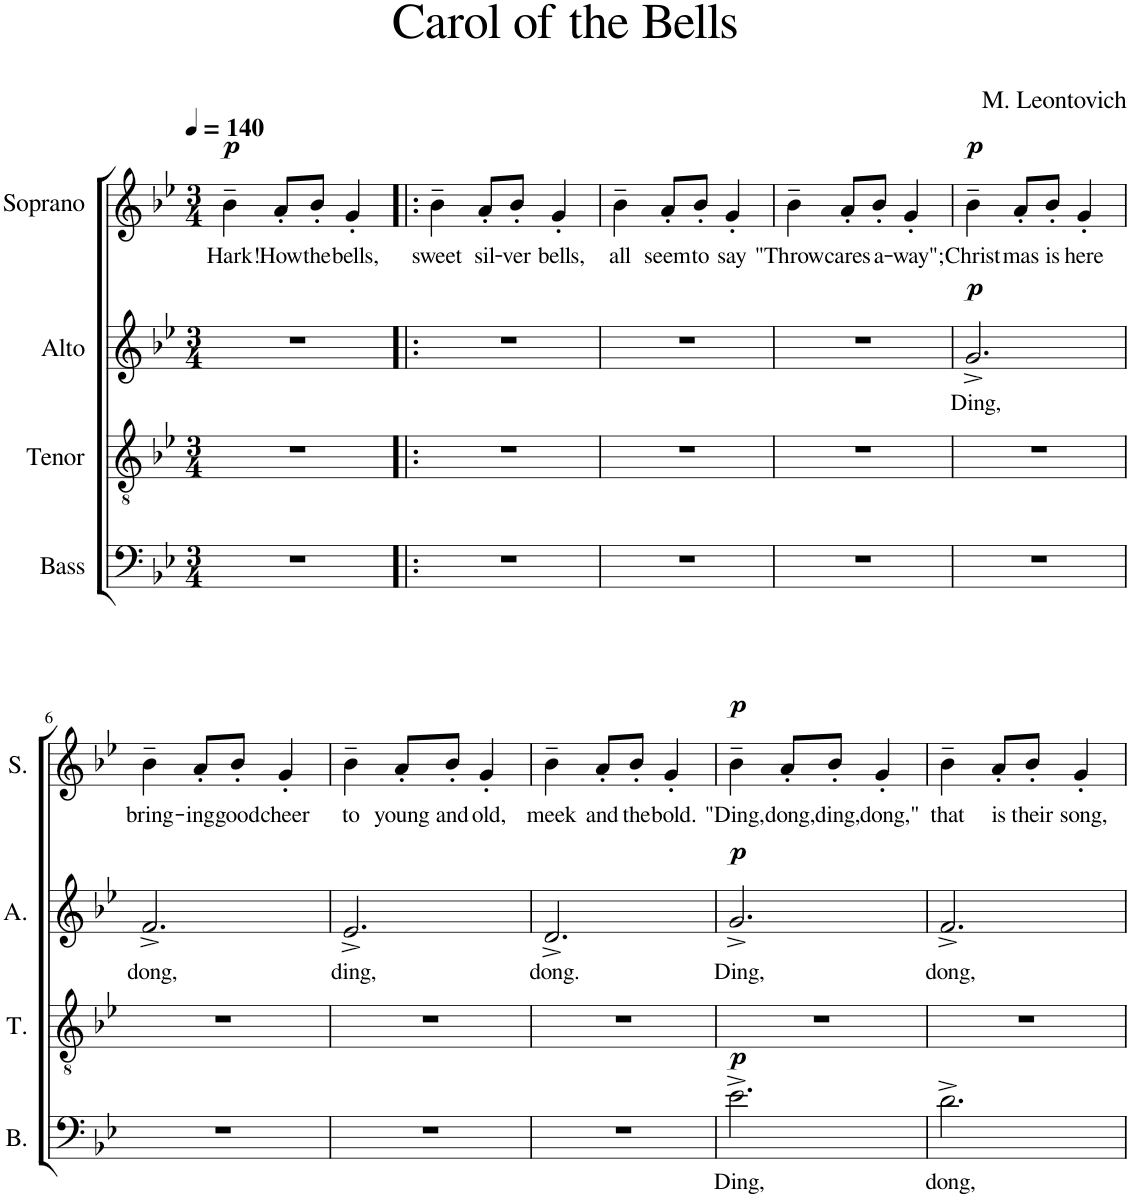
**kern	**text	**dynam	**kern	**kern	**text	**dynam	**kern	**text	**dynam
*part4	*part4	*part4	*part3	*part2	*part2	*part2	*part1	*part1	*part1
*staff4	*staff4	*staff4	*staff3	*staff2	*staff2	*staff2	*staff1	*staff1	*staff1
*I"Bass	*	*	*I"Tenor	*I"Alto	*	*	*I"Soprano	*	*
*I'B.	*	*	*I'T.	*I'A.	*	*	*I'S.	*	*
*clefF4	*	*	*clefGv2	*clefG2	*	*	*clefG2	*	*
*k[b-e-]	*	*	*k[b-e-]	*k[b-e-]	*	*	*k[b-e-]	*	*
*M3/4	*	*	*M3/4	*M3/4	*	*	*M3/4	*	*
*MM140	*	*	*MM140	*MM140	*	*	*MM140	*	*
=1	=1	=1	=1	=1	=1	=1	=1	=1	=1
!	!	!	!	!	!	!	!	!LO:LY:b	!LO:DY:a
2.r	.	.	2.r	2.r	.	.	4b-~\	Hark!	p
!	!	!	!	!	!	!	!	!LO:LY:b	!
.	.	.	.	.	.	.	8a'/L	How	.
!	!	!	!	!	!	!	!	!LO:LY:b	!
.	.	.	.	.	.	.	8b-'/J	the	.
!	!	!	!	!	!	!	!	!LO:LY:b	!
.	.	.	.	.	.	.	4g'/	bells,	.
=2!|:	=2!|:	=2!|:	=2!|:	=2!|:	=2!|:	=2!|:	=2!|:	=2!|:	=2!|:
!	!	!	!	!	!	!	!	!LO:LY:b	!
2.r	.	.	2.r	2.r	.	.	4b-~\	sweet	.
!	!	!	!	!	!	!	!	!LO:LY:b	!
.	.	.	.	.	.	.	8a'/L	sil-	.
!	!	!	!	!	!	!	!	!LO:LY:b	!
.	.	.	.	.	.	.	8b-'/J	-ver	.
!	!	!	!	!	!	!	!	!LO:LY:b	!
.	.	.	.	.	.	.	4g'/	bells,	.
=3	=3	=3	=3	=3	=3	=3	=3	=3	=3
!	!	!	!	!	!	!	!	!LO:LY:b	!
2.r	.	.	2.r	2.r	.	.	4b-~\	all	.
!	!	!	!	!	!	!	!	!LO:LY:b	!
.	.	.	.	.	.	.	8a'/L	seem	.
!	!	!	!	!	!	!	!	!LO:LY:b	!
.	.	.	.	.	.	.	8b-'/J	to	.
!	!	!	!	!	!	!	!	!LO:LY:b	!
.	.	.	.	.	.	.	4g'/	say	.
=4	=4	=4	=4	=4	=4	=4	=4	=4	=4
!	!	!	!	!	!	!	!	!LO:LY:b	!
2.r	.	.	2.r	2.r	.	.	4b-~\	"Throw	.
!	!	!	!	!	!	!	!	!LO:LY:b	!
.	.	.	.	.	.	.	8a'/L	cares	.
!	!	!	!	!	!	!	!	!LO:LY:b	!
.	.	.	.	.	.	.	8b-'/J	a-	.
!	!	!	!	!	!	!	!	!LO:LY:b	!
.	.	.	.	.	.	.	4g'/	-way";	.
=5	=5	=5	=5	=5	=5	=5	=5	=5	=5
!	!	!	!	!	!LO:LY:b	!LO:DY:a	!	!LO:LY:b	!LO:DY:a
2.r	.	.	2.r	2.g^/	Ding,	p	4b-~\	Christ-	p
!	!	!	!	!	!	!	!	!LO:LY:b	!
.	.	.	.	.	.	.	8a'/L	-mas	.
!	!	!	!	!	!	!	!	!LO:LY:b	!
.	.	.	.	.	.	.	8b-'/J	is	.
!	!	!	!	!	!	!	!	!LO:LY:b	!
.	.	.	.	.	.	.	4g'/	here	.
!!LO:LB:g=z
=6	=6	=6	=6	=6	=6	=6	=6	=6	=6
!	!	!	!	!	!LO:LY:b	!	!	!LO:LY:b	!
2.r	.	.	2.r	2.f^/	dong,	.	4b-~\	bring-	.
!	!	!	!	!	!	!	!	!LO:LY:b	!
.	.	.	.	.	.	.	8a'/L	-ing	.
!	!	!	!	!	!	!	!	!LO:LY:b	!
.	.	.	.	.	.	.	8b-'/J	good	.
!	!	!	!	!	!	!	!	!LO:LY:b	!
.	.	.	.	.	.	.	4g'/	cheer	.
=7	=7	=7	=7	=7	=7	=7	=7	=7	=7
!	!	!	!	!	!LO:LY:b	!	!	!LO:LY:b	!
2.r	.	.	2.r	2.e-^/	ding,	.	4b-~\	to	.
!	!	!	!	!	!	!	!	!LO:LY:b	!
.	.	.	.	.	.	.	8a'/L	young	.
!	!	!	!	!	!	!	!	!LO:LY:b	!
.	.	.	.	.	.	.	8b-'/J	and	.
!	!	!	!	!	!	!	!	!LO:LY:b	!
.	.	.	.	.	.	.	4g'/	old,	.
=8	=8	=8	=8	=8	=8	=8	=8	=8	=8
!	!	!	!	!	!LO:LY:b	!	!	!LO:LY:b	!
2.r	.	.	2.r	2.d^/	dong.	.	4b-~\	meek	.
!	!	!	!	!	!	!	!	!LO:LY:b	!
.	.	.	.	.	.	.	8a'/L	and	.
!	!	!	!	!	!	!	!	!LO:LY:b	!
.	.	.	.	.	.	.	8b-'/J	the	.
!	!	!	!	!	!	!	!	!LO:LY:b	!
.	.	.	.	.	.	.	4g'/	bold.	.
=9	=9	=9	=9	=9	=9	=9	=9	=9	=9
!	!LO:LY:b	!LO:DY:a	!	!	!LO:LY:b	!LO:DY:a	!	!LO:LY:b	!LO:DY:a
2.e-^\	Ding,	p	2.r	2.g^/	Ding,	p	4b-~\	"Ding,	p
!	!	!	!	!	!	!	!	!LO:LY:b	!
.	.	.	.	.	.	.	8a'/L	dong,	.
!	!	!	!	!	!	!	!	!LO:LY:b	!
.	.	.	.	.	.	.	8b-'/J	ding,	.
!	!	!	!	!	!	!	!	!LO:LY:b	!
.	.	.	.	.	.	.	4g'/	dong,"	.
=10	=10	=10	=10	=10	=10	=10	=10	=10	=10
!	!LO:LY:b	!	!	!	!LO:LY:b	!	!	!LO:LY:b	!
2.d^\	dong,	.	2.r	2.f^/	dong,	.	4b-~\	that	.
!	!	!	!	!	!	!	!	!LO:LY:b	!
.	.	.	.	.	.	.	8a'/L	is	.
!	!	!	!	!	!	!	!	!LO:LY:b	!
.	.	.	.	.	.	.	8b-'/J	their	.
!	!	!	!	!	!	!	!	!LO:LY:b	!
.	.	.	.	.	.	.	4g'/	song,	.
=	=	=	=	=	=	=	=	=	=
*-	*-	*-	*-	*-	*-	*-	*-	*-	*-
